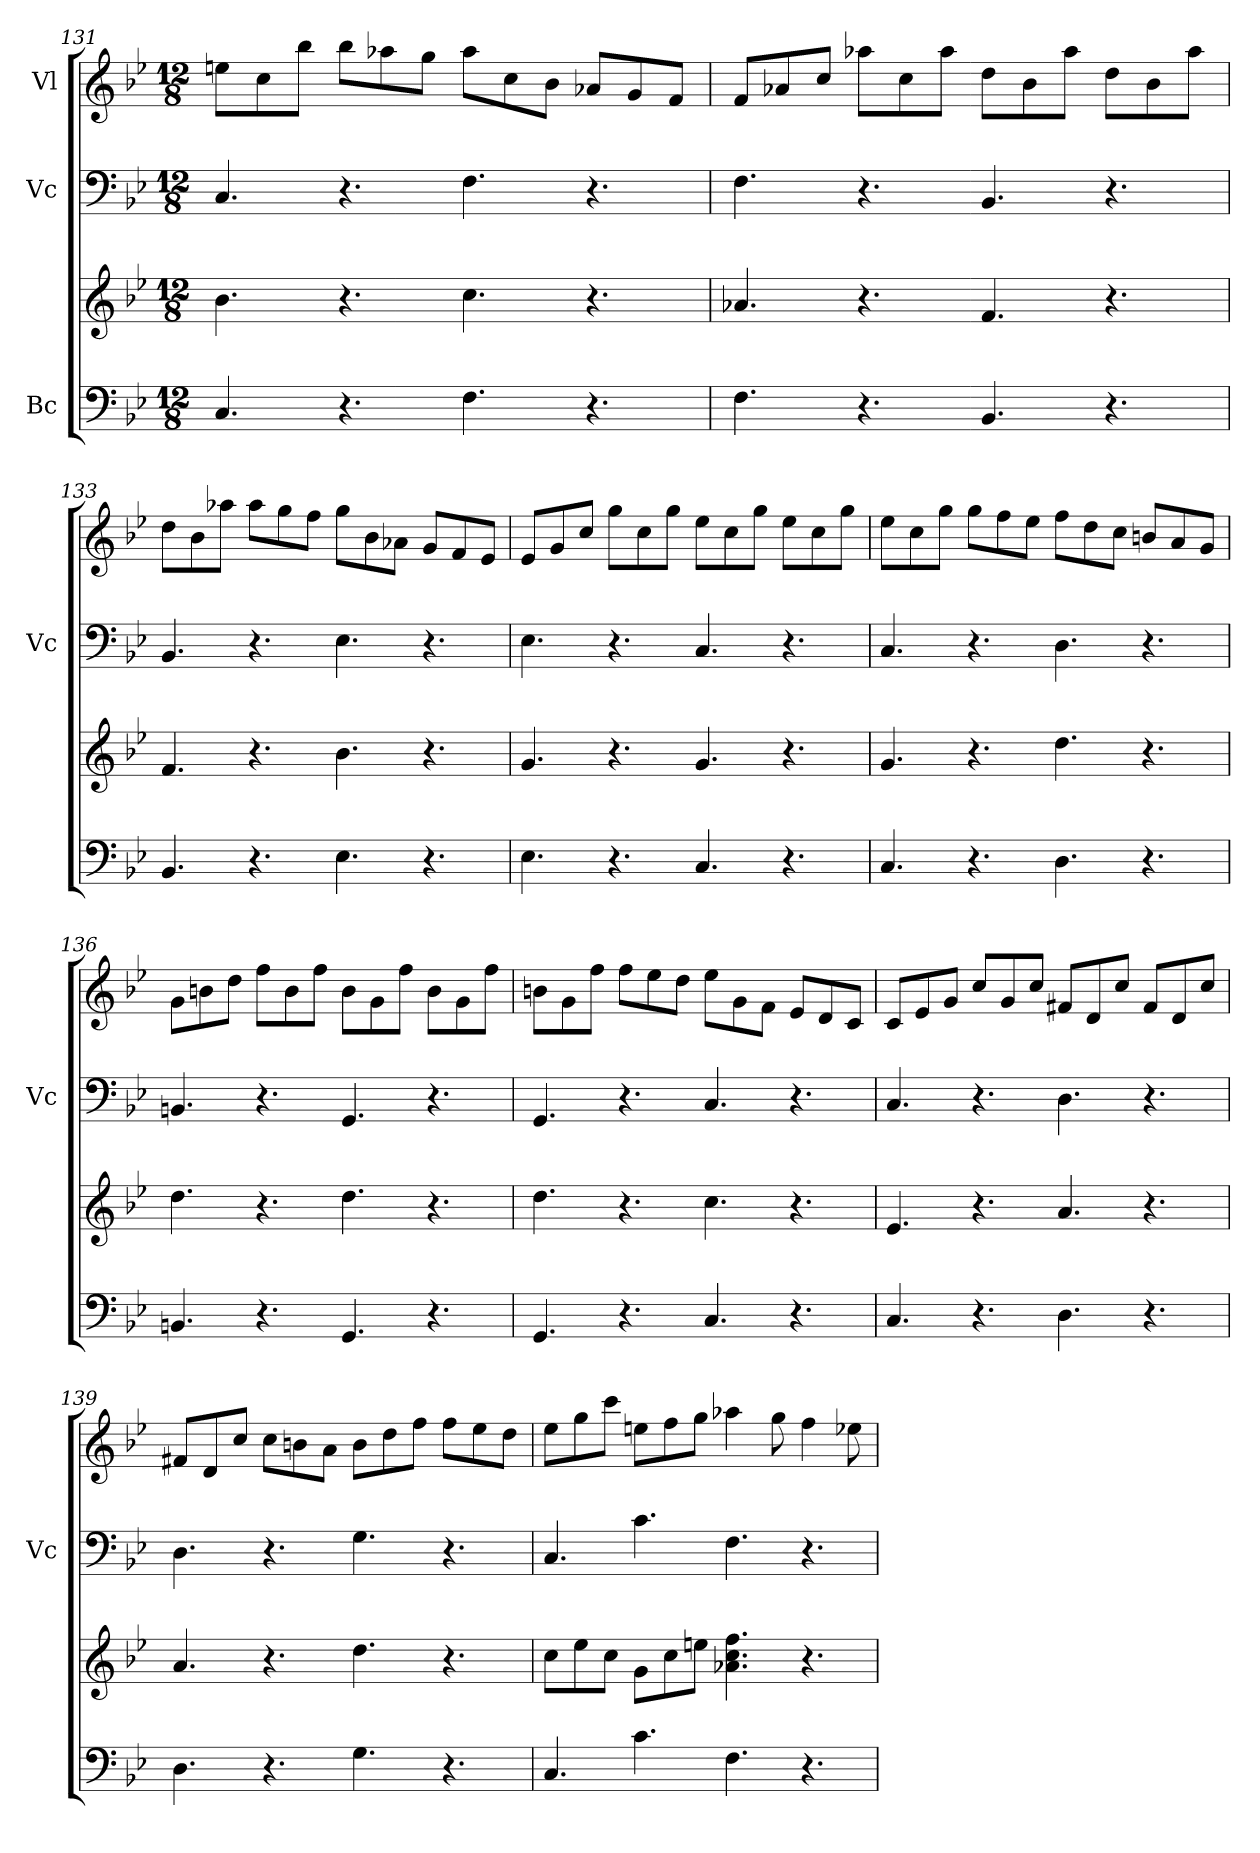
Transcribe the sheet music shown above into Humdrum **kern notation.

**kern	**kern	**kern	**kern
*part3	*part3	*part2	*part1
*staff4	*staff3	*staff2	*staff1
*I"Bc	*	*I"Vc	*I"Vl
*	*	*I'Vc	*
*clefF4	*clefG2	*clefF4	*clefG2
*k[b-e-]	*k[b-e-]	*k[b-e-]	*k[b-e-]
*M12/8	*M12/8	*M12/8	*M12/8
=131	=131	=131	=131
4.C/	4.b-\	4.C/	8een\L
.	.	.	8cc\
.	.	.	8bb-\J
4.r	4.r	4.r	8bb-\L
.	.	.	8aa-X\
.	.	.	8gg\J
4.F\	4.cc\	4.F\	8aa-\L
.	.	.	8cc\
.	.	.	8b-\J
4.r	4.r	4.r	8a-X/L
.	.	.	8g/
.	.	.	8f/J
=132	=132	=132	=132
4.F\	4.a-X/	4.F\	8f/L
.	.	.	8a-X/
.	.	.	8cc/J
4.r	4.r	4.r	8aa-X\L
.	.	.	8cc\
.	.	.	8aa-\J
4.BB-/	4.f/	4.BB-/	8dd\L
.	.	.	8b-\
.	.	.	8aa-\J
4.r	4.r	4.r	8dd\L
.	.	.	8b-\
.	.	.	8aa-\J
=133	=133	=133	=133
4.BB-/	4.f/	4.BB-/	8dd\L
.	.	.	8b-\
.	.	.	8aa-X\J
4.r	4.r	4.r	8aa-\L
.	.	.	8gg\
.	.	.	8ff\J
4.E-\	4.b-\	4.E-\	8gg\L
.	.	.	8b-\
.	.	.	8a-X\J
4.r	4.r	4.r	8g/L
.	.	.	8f/
.	.	.	8e-/J
!!LO:PB:g=z
=134	=134	=134	=134
4.E-\	4.g/	4.E-\	8e-/L
.	.	.	8g/
.	.	.	8cc/J
4.r	4.r	4.r	8gg\L
.	.	.	8cc\
.	.	.	8gg\J
4.C/	4.g/	4.C/	8ee-\L
.	.	.	8cc\
.	.	.	8gg\J
4.r	4.r	4.r	8ee-\L
.	.	.	8cc\
.	.	.	8gg\J
=135	=135	=135	=135
4.C/	4.g/	4.C/	8ee-\L
.	.	.	8cc\
.	.	.	8gg\J
4.r	4.r	4.r	8gg\L
.	.	.	8ff\
.	.	.	8ee-\J
4.D\	4.dd\	4.D\	8ff\L
.	.	.	8dd\
.	.	.	8cc\J
4.r	4.r	4.r	8bn/L
.	.	.	8a/
.	.	.	8g/J
=136	=136	=136	=136
4.BBn/	4.dd\	4.BBn/	8g\L
.	.	.	8bn\
.	.	.	8dd\J
4.r	4.r	4.r	8ff\L
.	.	.	8b\
.	.	.	8ff\J
4.GG/	4.dd\	4.GG/	8b\L
.	.	.	8g\
.	.	.	8ff\J
4.r	4.r	4.r	8b\L
.	.	.	8g\
.	.	.	8ff\J
=137	=137	=137	=137
4.GG/	4.dd\	4.GG/	8bn\L
.	.	.	8g\
.	.	.	8ff\J
4.r	4.r	4.r	8ff\L
.	.	.	8ee-\
.	.	.	8dd\J
4.C/	4.cc\	4.C/	8ee-\L
.	.	.	8g\
.	.	.	8f\J
4.r	4.r	4.r	8e-/L
.	.	.	8d/
.	.	.	8c/J
!!LO:LB:g=z
=138	=138	=138	=138
4.C/	4.e-/	4.C/	8c/L
.	.	.	8e-/
.	.	.	8g/J
4.r	4.r	4.r	8cc/L
.	.	.	8g/
.	.	.	8cc/J
4.D\	4.a/	4.D\	8f#X/L
.	.	.	8d/
.	.	.	8cc/J
4.r	4.r	4.r	8f#/L
.	.	.	8d/
.	.	.	8cc/J
=139	=139	=139	=139
4.D\	4.a/	4.D\	8f#X/L
.	.	.	8d/
.	.	.	8cc/J
4.r	4.r	4.r	8cc\L
.	.	.	8bn\
.	.	.	8a\J
4.G\	4.dd\	4.G\	8b\L
.	.	.	8dd\
.	.	.	8ff\J
4.r	4.r	4.r	8ff\L
.	.	.	8ee-\
.	.	.	8dd\J
=140	=140	=140	=140
4.C/	8cc\L	4.C/	8ee-\L
.	8ee-\	.	8gg\
.	8cc\J	.	8ccc\J
4.c\	8g\L	4.c\	8een\L
.	8cc\	.	8ff\
.	8een\J	.	8gg\J
4.F\	4.a-X\ 4.cc\ 4.ff\	4.F\	4aa-X\
.	.	.	8gg\
4.r	4.r	4.r	4ff\
.	.	.	8ee-X\
=	=	=	=
*-	*-	*-	*-
